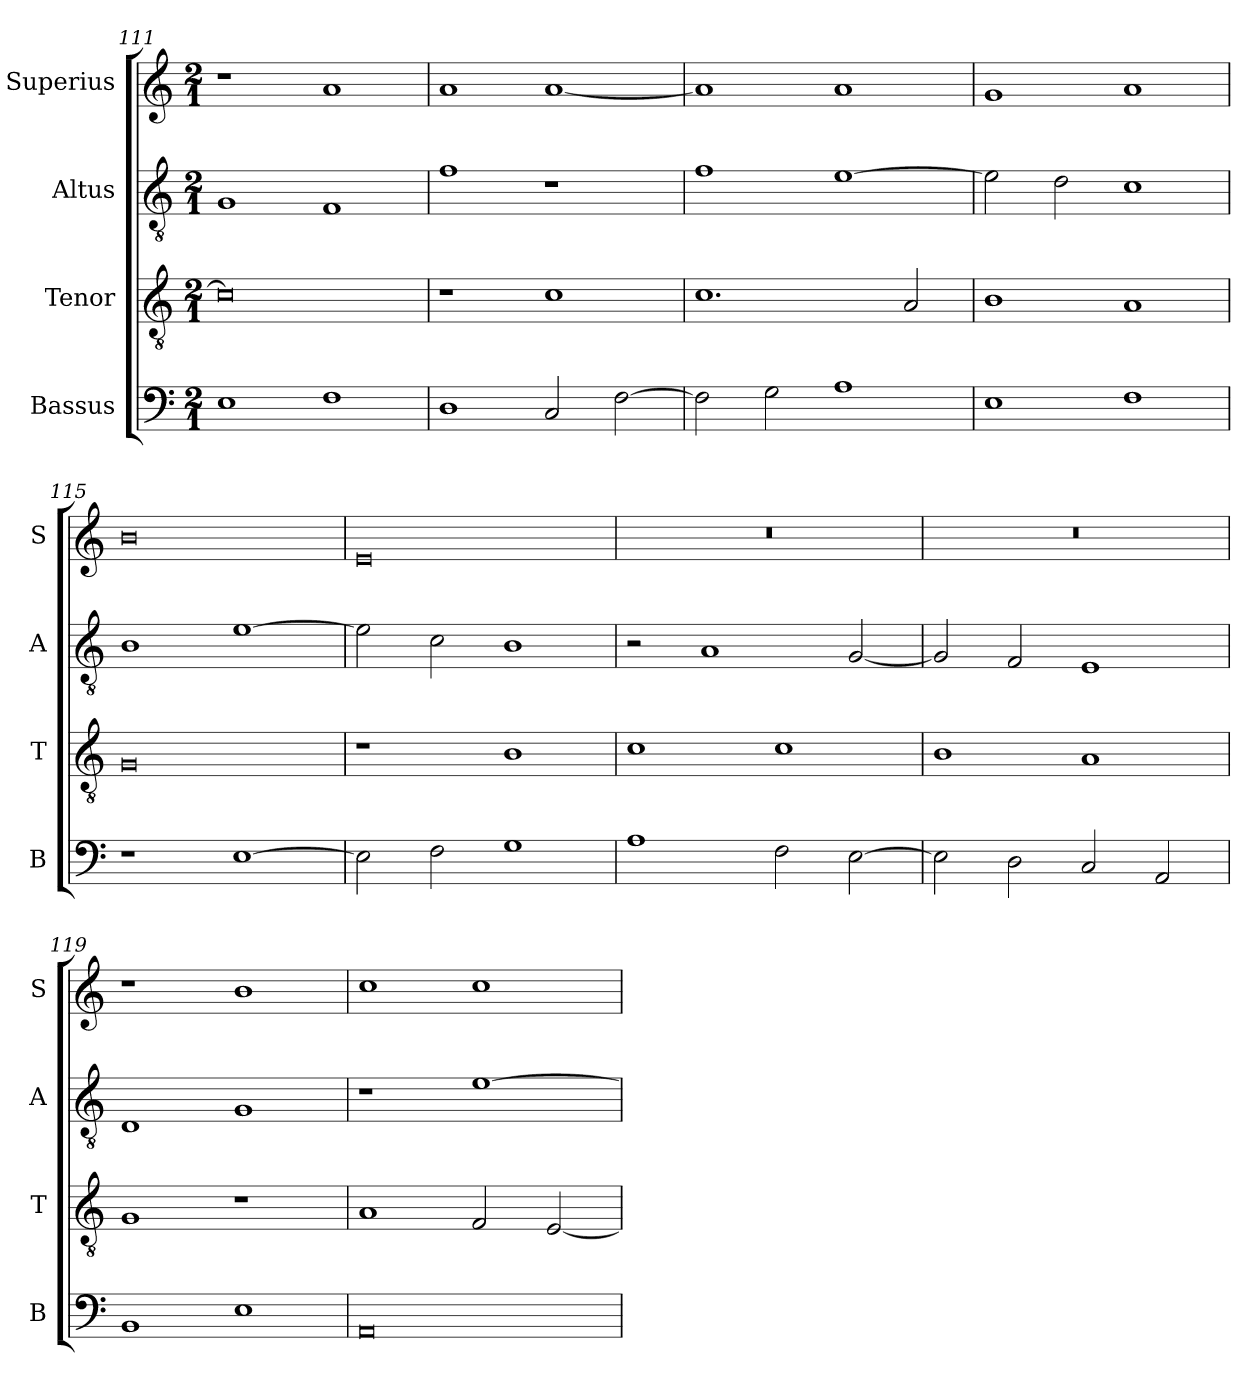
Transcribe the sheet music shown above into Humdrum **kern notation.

**kern	**kern	**kern	**kern
*part4	*part3	*part2	*part1
*staff4	*staff3	*staff2	*staff1
*I"Bassus	*I"Tenor	*I"Altus	*I"Superius
*I'B	*I'T	*I'A	*I'S
*clefF4	*clefGv2	*clefGv2	*clefG2
*k[]	*k[]	*k[]	*k[]
*M2/1	*M2/1	*M2/1	*M2/1
=111	=111	=111	=111
1E	0c]	1G	1r
1F	.	1F	1a
=112	=112	=112	=112
1D	1r	1f	1a
2C/	1c	1r	[1a
[2F\	.	.	.
=113	=113	=113	=113
2F\]	1.c	1f	1a]
2G\	.	.	.
1A	.	[1e	1a
.	2A/	.	.
=114	=114	=114	=114
1E	1B	2e\]	1g
.	.	2d\	.
1F	1A	1c	1a
=115	=115	=115	=115
1r	0G	1B	0b
[1E	.	[1e	.
=116	=116	=116	=116
2E\]	1r	2e\]	0e
2F\	.	2c\	.
1G	1B	1B	.
=117	=117	=117	=117
1A	1c	2r	0r
.	.	1A	.
2F\	1c	.	.
[2E\	.	[2G/	.
=118	=118	=118	=118
2E\]	1B	2G/]	0r
2D\	.	2F/	.
2C/	1A	1E	.
2AA/	.	.	.
=119	=119	=119	=119
1BB	1G	1D	1r
1E	1r	1G	1b
=120	=120	=120	=120
0AA	1A	1r	1cc
.	2F/	[1e	1cc
.	[2E/	.	.
=	=	=	=
*-	*-	*-	*-
